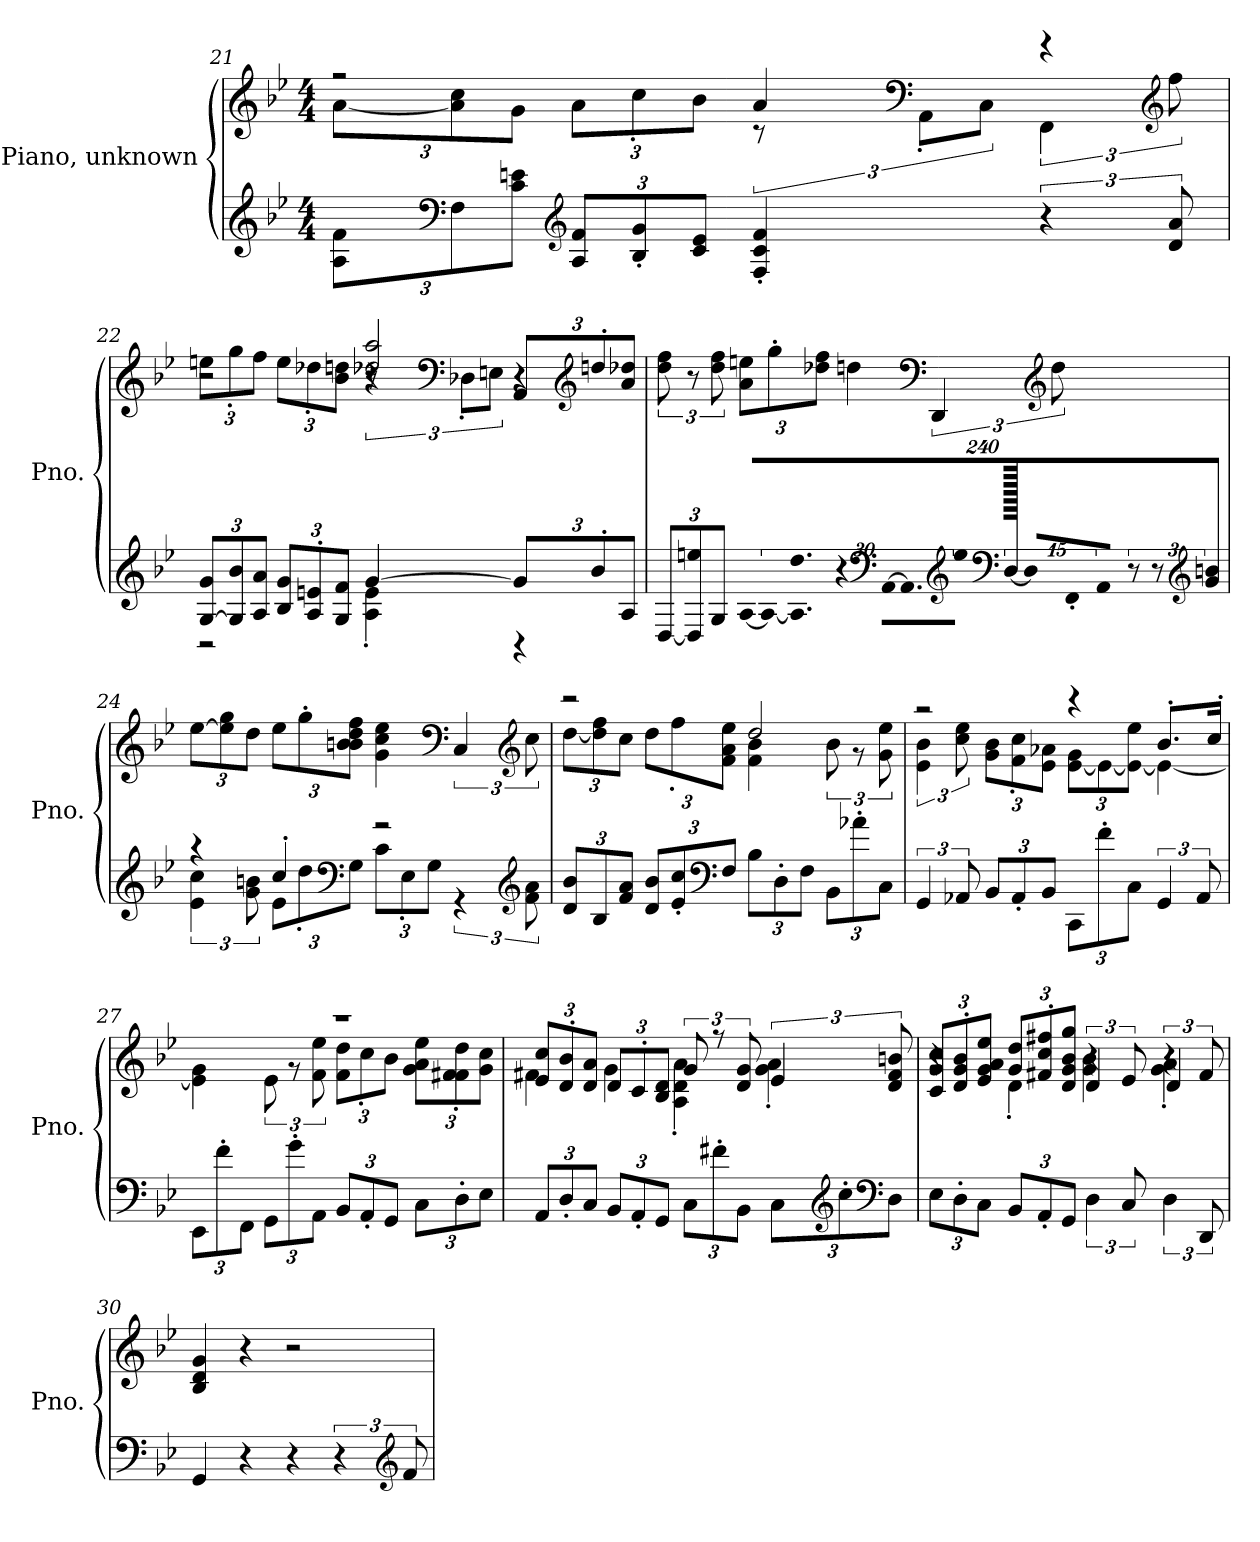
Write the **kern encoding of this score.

**kern	**kern
*part1	*part1
*staff2	*staff1
*I"Piano, unknown	*
*I'Pno.	*
*clefG2	*clefG2
*k[b-e-]	*k[b-e-]
*M4/4	*M4/4
=21	=21
*	*^
*Xbrackettup	*	*Xbrackettup
12A\ 12f\L	2r	[12a\L
*clefF4	*	*
12F\	.	12a\] 12cc\
12c\ 12en\J	.	12g\J
*clefG2	*	*
12A/ 12f/L	.	12a\L
12B-/' 12g/'	.	12cc'\
12c/ 12e/J	.	12b-\J
*	*	*brackettup
4F/' 4c/' 4f/'	4a/	12r
*	*clefF4	*
.	.	12AA'\L
.	.	12C\J
*brackettup	*	*
6r	4r	6FF\
*	*clefG2	*
12d/ 12a/	.	12ff\
!!LO:LB:g=z
=22	=22	=22
*Xbrackettup	*	*Xbrackettup
*^	*	*^
[12G/ 12g/L	2r	2r	12een\L	2r
12G/] 12b-/	.	.	12gg'\	.
12A/ 12a/J	.	.	12ff\J	.
12B-/ 12g/L	.	.	12ee\L	.
12A/' 12en/'	.	.	12dd-X'\	.
12G/ 12f/J	.	.	12b-\ 12ddn\J	.
*	*	*	*brackettup	*
[4g/	4A\' 4e\'	2dd-X/ 2aa/	12r	4r
*	*	*clefF4	*	*
.	.	.	12D-X'\L	.
.	.	.	12En\J	.
*	*	*	*	*Xbrackettup
12g/L]	4r	.	4r	12AA/L
*	*	*clefG2	*	*
12b-'/	.	.	.	12ddn'/
12A/J	.	.	.	12a/ 12dd-X/J
*v	*v	*	*	*
*	*v	*v	*v
!!LO:LB:g=z
=23	=23
*	*brackettup
[12D/L	12dd\ 12ff\
12D/] 12een/	12r
12G/J	12dd\ 12ff\
*brackettup	*
!LO:N:vis=16	!
*	*Xbrackettup
[1920%137A/LL	12a\ 12een\L
!LO:N:vis=64	!
960%17A/KL_	.
.	12gg'\
!LO:N:vis=32.	!
1920%103A/] 1920%103dd/JJJ	.
!LO:N:vis=64	!
960%17r	.
1920ryy	.
*clefF4	*
!LO:N:vis=64	!
[960%17AA\KLLL	.
.	12dd-X\ 12ff\J
!LO:N:vis=32.	!
1920%103AA\]	.
*clefG2	*
!LO:N:vis=64	!
960%17ee\JJJk	.
*clefF4	*
[1920D/	4ddn\
640%53D/L]	.
12FF'/	.
12AA/J	.
*	*clefF4
*	*brackettup
12r	6DD/
12r	.
*clefG2	*clefG2
12g/ 12bn/	12dd\
=24	=24
*^	*
*	*	*Xbrackettup
4r	6e-\ 6cc\	[12ee-\L
.	.	12ee-\] 12gg\
.	12g\ 12bn\	12dd\J
*	*Xbrackettup	*
4cc'/	12e-\L	12ee-\L
.	12dd'\	12gg'\
*clefF4	*	*
.	12G\J	12b-\ 12bn\ 12dd\ 12ff\J
2r	12c\L	4g\ 4cc\ 4ee-\
.	12E-'\	.
.	12G\J	.
*	*	*clefF4
*	*brackettup	*brackettup
.	6r	6C/
*clefG2	*	*clefG2
.	12f\ 12a\	12cc\
*v	*v	*
!!LO:LB:g=z
=25	=25
*	*^
*Xbrackettup	*	*Xbrackettup
12d/ 12b-/L	2r	[12dd\L
12B-/	.	12dd\] 12ff\
12f/ 12a/J	.	12cc\J
12d/ 12b-/L	.	12dd\L
12e-/' 12cc/'	.	12ff'\
*clefF4	*	*
12F/J	.	12f\ 12a\ 12ee-\J
12B-\L	2dd/	4f\ 4b-\
12D'\	.	.
12F\J	.	.
*	*	*brackettup
12BB-\L	.	12b-\
12a-X'\	.	12r
12C\J	.	12g\ 12ee-\
=26	=26	=26
*brackettup	*	*
6GG/	2r	6e-\ 6b-\
12AA-X/	.	12cc\ 12ee-\
*Xbrackettup	*	*Xbrackettup
12BB-/L	.	12g\ 12b-\L
12AA-'/	.	12f\' 12cc\'
12BB-/J	.	12e-\ 12a-X\J
12CC\L	4r	[12e-\ 12g\L
12f'\	.	12e-\_
12C\J	.	12e-\_ 12ee-\J
*brackettup	*	*
6GG/	8.b-'/L	4e-\_
12AA-/	.	.
.	16cc'/Jk	.
=27	=27	=27
*Xbrackettup	*	*
12EE-\L	1r	4e-\] 4g\
12f'\	.	.
12FF\J	.	.
*	*	*brackettup
12GG\L	.	12e-\
12g'\	.	12r
12AA\J	.	12f\ 12ee-\
*	*	*Xbrackettup
12BB-/L	.	12f\ 12dd\L
12AA'/	.	12cc'\
12GG/J	.	12b-\J
12C\L	.	12g\ 12a\ 12ee-\L
12D'\	.	12f\' 12f#X\' 12dd\'
12E-\J	.	12g\ 12cc\J
!!LO:PB:g=z	!!
=28	=28	=28
12AA/L	12e-/ 12cc/L	4f#X\
12D'/	12d/' 12b-/'	.
12C/J	12d/ 12a/J	.
12BB-/L	12d/L	4g\
12AA'/	12c'/	.
12GG/J	12B-/ 12d/J	.
*	*brackettup	*
12C\L	12g/	4A\' 4d\' 4a\'
12f#X'\	12r	.
12BB-\J	12d/ 12g/	.
12C\L	6e-/	4g\' 4a\'
*clefG2	*	*
12cc'\	.	.
*clefF4	*	*
12D\J	12d/ 12f#/ 12bn/	.
*	*v	*v
=29	=29
*	*Xbrackettup
*	*^
*	*	*^
12E-\L	12c/ 12g/ 12cc/L	4r	2r
12D'\	12d/' 12g/' 12b-/'	.	.
12C\J	12e-/ 12g/ 12a/ 12ee-/J	.	.
12BB-/L	12g/ 12dd/L	4d'\	.
12AA'/	12f#X/' 12cc/' 12ff#X/'	.	.
12GG/J	12d/ 12g/ 12b-/ 12gg/J	.	.
*brackettup	*brackettup	*	*
6D\	6d/	4g\ 4b-\	4r
12C/	12e-/	.	.
6D\	6r	4g\' 4a\'	4d/
12DD/	12f#/	.	.
*	*v	*v	*v
=30	=30
4GG/	4B-/ 4d/ 4g/
4r	4r
4r	2r
6r	.
*clefG2	*
12f/	.
=	=
*-	*-
